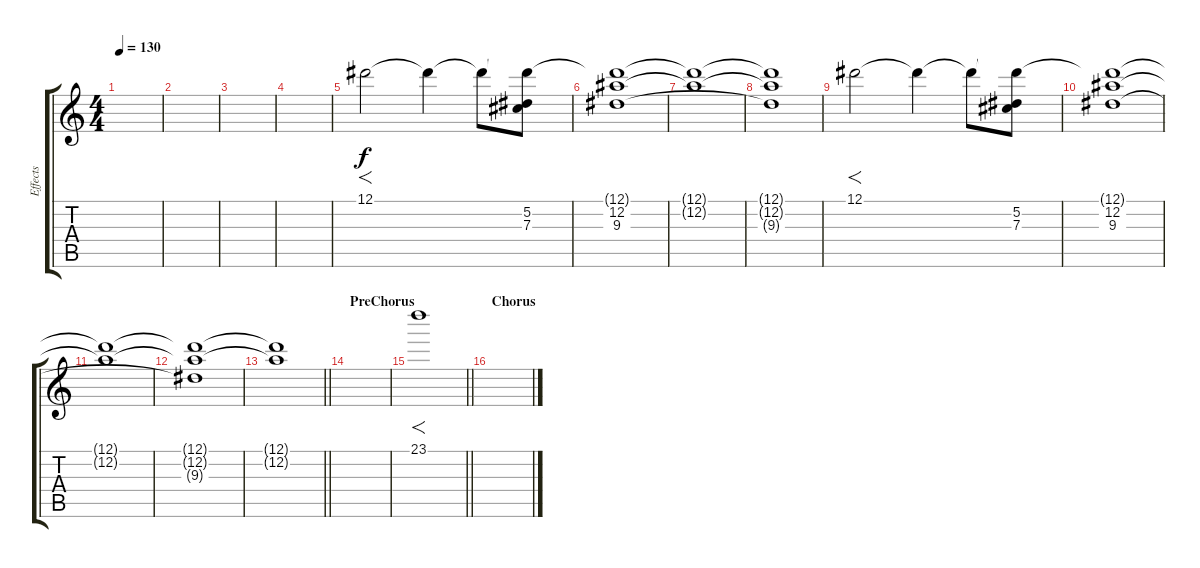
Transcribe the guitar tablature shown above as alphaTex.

\track ("Effects" "Effects") {instrument distortionguitar}
\staff {score tabs}
\tuning (Eb4 Bb3 Gb3 Db3 Ab2 Db2) {hide}
\ts (4 4)
\tempo 130
\clef g2
\ks c
|
|
|
|
12.1.2{f} 12.1{t}.4 12.1{t}.8 (12.1{t} 5.2 7.3).8 |
(12.1{t} 12.2 9.3).1 |
(12.1{t} 12.2{t}).1 |
(12.1{t} 12.2{t} 9.3{t}).1 |
12.1.2{f} 12.1{t}.4 12.1{t}.8 (12.1{t} 5.2 7.3).8 |
(12.1{t} 12.2 9.3).1 |
(12.1{t} 12.2{t}).1 |
(12.1{t} 12.2{t} 9.3{t}).1 |
\barLineRight lightlight
(12.1{t} 12.2{t}).1 |
\section ("" "PreChorus")
|
\barLineRight lightlight
23.1.1{f} |
\section ("" "Chorus")
